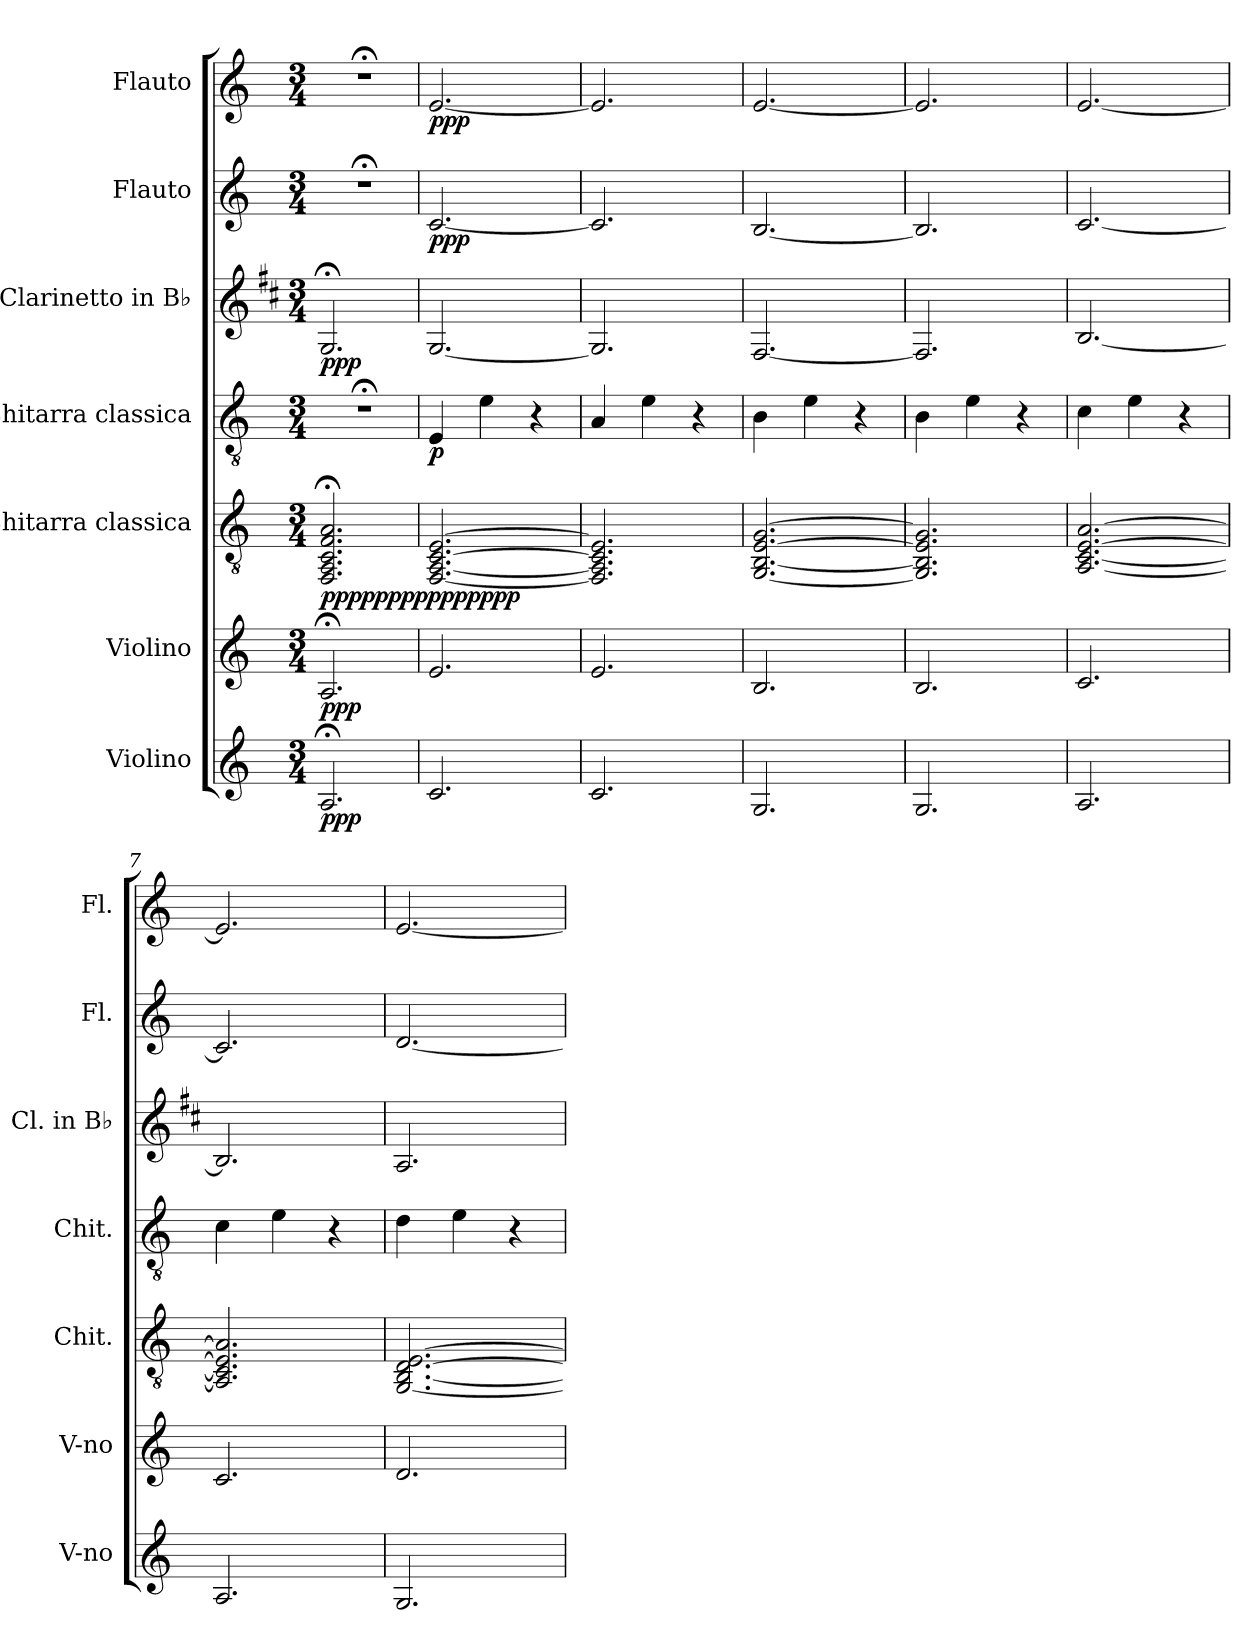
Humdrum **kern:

**kern	**dynam	**kern	**dynam	**kern	**dynam	**kern	**dynam	**kern	**dynam	**kern	**dynam	**kern	**dynam
*part7	*part7	*part6	*part6	*part5	*part5	*part4	*part4	*part3	*part3	*part2	*part2	*part1	*part1
*staff7	*staff7	*staff6	*staff6	*staff5	*staff5	*staff4	*staff4	*staff3	*staff3	*staff2	*staff2	*staff1	*staff1
*I"Violino	*	*I"Violino	*	*I"Chitarra classica	*	*I"Chitarra classica	*	*I"Clarinetto in B♭	*	*I"Flauto	*	*I"Flauto	*
*I'V-no	*	*I'V-no	*	*I'Chit.	*	*I'Chit.	*	*I'Cl. in B♭	*	*I'Fl.	*	*I'Fl.	*
*clefG2	*	*clefG2	*	*clefGv2	*	*clefGv2	*	*clefG2	*	*clefG2	*	*clefG2	*
*	*	*	*	*	*	*	*	*ITrd1c2	*	*	*	*	*
*k[]	*	*k[]	*	*k[]	*	*k[]	*	*k[]	*	*k[]	*	*k[]	*
*M3/4	*	*M3/4	*	*M3/4	*	*M3/4	*	*M3/4	*	*M3/4	*	*M3/4	*
*MM95	*	*MM95	*	*MM95	*	*MM95	*	*MM95	*	*MM95	*	*MM95	*
=1	=1	=1	=1	=1	=1	=1	=1	=1	=1	=1	=1	=1	=1
!	!LO:DY:b	!	!LO:DY:b	!	!LO:DY:b	!	!	!	!	!	!	!	!
!	!	!	!	!	!LO:DY:n=1:b	!	!	!	!	!	!	!	!
!	!	!	!	!	!LO:DY:n=2:b	!	!	!	!	!	!	!	!
!	!	!	!	!	!LO:DY:n=3:b	!	!	!	!	!	!	!	!
!	!	!	!	!	!LO:DY:n=4:b	!	!	!	!LO:DY:b	!	!	!	!
2.A;</	ppp	2.A;</	ppp	2.FF/;< 2.AA/;< 2.C/;< 2.F/;< 2.A/;<	ppp ppp ppp ppp ppp	2.r;<	.	2.F;</	ppp	2.r;<	.	2.r;<	.
=2	=2	=2	=2	=2	=2	=2	=2	=2	=2	=2	=2	=2	=2
!	!	!	!	!	!	!	!LO:DY:b	!	!	!	!LO:DY:b	!	!LO:DY:b
2.c/	.	2.e/	.	[2.FF/ [2.AA/ [2.C/ [2.E/	.	4E/	p	[2.F/	.	[2.c/	ppp	[2.e/	ppp
.	.	.	.	.	.	4e\	.	.	.	.	.	.	.
.	.	.	.	.	.	4r	.	.	.	.	.	.	.
=3	=3	=3	=3	=3	=3	=3	=3	=3	=3	=3	=3	=3	=3
2.c/	.	2.e/	.	2.FF/] 2.AA/] 2.C/] 2.E/]	.	4A/	.	2.F/]	.	2.c/]	.	2.e/]	.
.	.	.	.	.	.	4e\	.	.	.	.	.	.	.
.	.	.	.	.	.	4r	.	.	.	.	.	.	.
=4	=4	=4	=4	=4	=4	=4	=4	=4	=4	=4	=4	=4	=4
2.G/	.	2.B/	.	[2.GG/ [2.BB/ [2.E/ [2.G/	.	4B\	.	[2.E/	.	[2.B/	.	[2.e/	.
.	.	.	.	.	.	4e\	.	.	.	.	.	.	.
.	.	.	.	.	.	4r	.	.	.	.	.	.	.
=5	=5	=5	=5	=5	=5	=5	=5	=5	=5	=5	=5	=5	=5
2.G/	.	2.B/	.	2.GG/] 2.BB/] 2.E/] 2.G/]	.	4B\	.	2.E/]	.	2.B/]	.	2.e/]	.
.	.	.	.	.	.	4e\	.	.	.	.	.	.	.
.	.	.	.	.	.	4r	.	.	.	.	.	.	.
=6	=6	=6	=6	=6	=6	=6	=6	=6	=6	=6	=6	=6	=6
2.A/	.	2.c/	.	[2.AA/ [2.C/ [2.E/ [2.A/	.	4c\	.	[2.A/	.	[2.c/	.	[2.e/	.
.	.	.	.	.	.	4e\	.	.	.	.	.	.	.
.	.	.	.	.	.	4r	.	.	.	.	.	.	.
=7	=7	=7	=7	=7	=7	=7	=7	=7	=7	=7	=7	=7	=7
2.A/	.	2.c/	.	2.AA/] 2.C/] 2.E/] 2.A/]	.	4c\	.	2.A/]	.	2.c/]	.	2.e/]	.
.	.	.	.	.	.	4e\	.	.	.	.	.	.	.
.	.	.	.	.	.	4r	.	.	.	.	.	.	.
=8	=8	=8	=8	=8	=8	=8	=8	=8	=8	=8	=8	=8	=8
2.G/	.	2.d/	.	[2.GG/ [2.BB/ [2.D/ [2.E/	.	4d\	.	2.G/	.	[2.d/	.	[2.e/	.
.	.	.	.	.	.	4e\	.	.	.	.	.	.	.
.	.	.	.	.	.	4r	.	.	.	.	.	.	.
=	=	=	=	=	=	=	=	=	=	=	=	=	=
*-	*-	*-	*-	*-	*-	*-	*-	*-	*-	*-	*-	*-	*-
